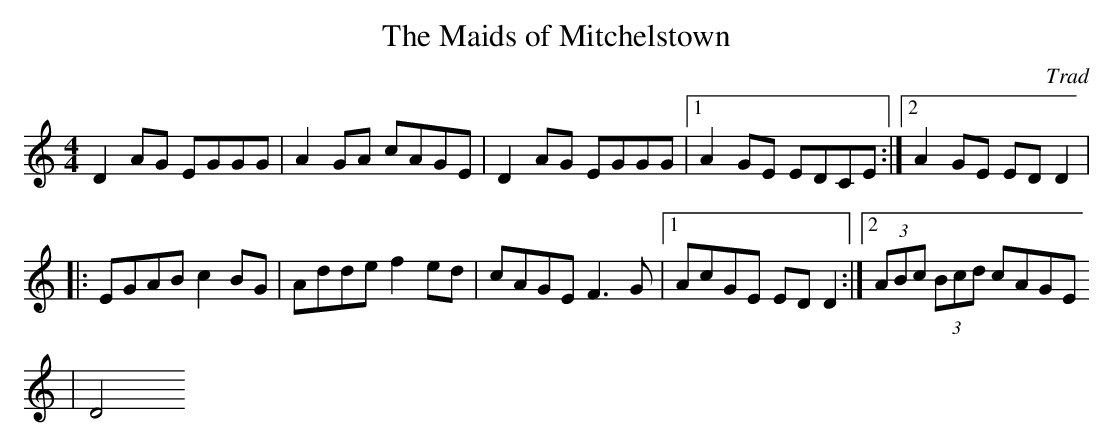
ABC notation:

X:1
T:The Maids of Mitchelstown
C:Trad
M:4/4
K:DDor
L:1/8
D2 AG EGGG | A2 GA cAGE | D2 AG EGGG |1 A2 GE EDCE :|2 A2 GE ED D2 |
|: EGAB c2 BG | Adde f2 ed | cAGE F3 G |1 AcGE EDD2 :|2 (3ABc (3Bcd cAGE
 | D4
